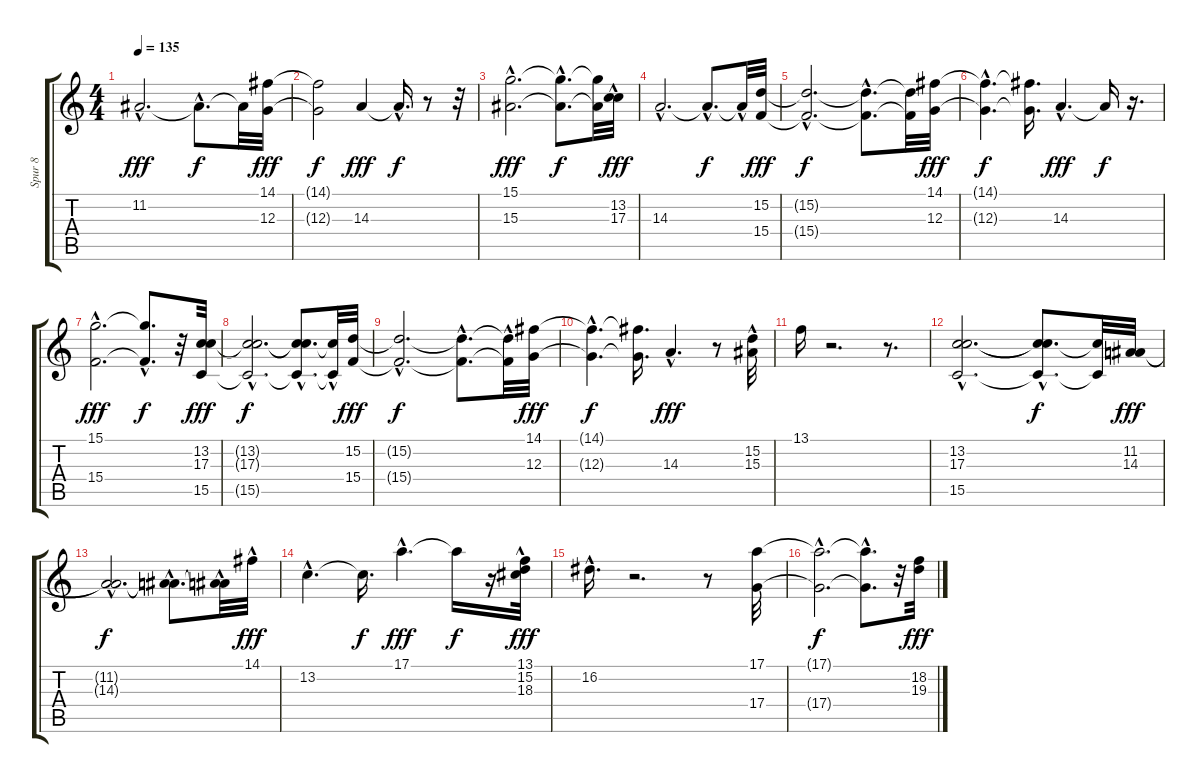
\track ("Spur 8" "Spur 8") {instrument rockorgan}
\staff {score tabs}
\tuning (E4 B3 G3 D3 A2 E2) {hide}
\ts (4 4)
\tempo 135
\clef g2
\ks c
11.2{hac}.2{d dy fff} 11.2{hac t}.8{d dy f} 11.2{t}.32 (14.1 12.3).32{dy fff} |
(14.1{t} 12.3{t}).2{dy f} 14.3.4{dy fff} 14.3{hac t}.16{d dy f} r.8 r.32 |
(15.1{hac} 15.3{hac}).2{d dy fff} (15.1{hac t} 15.3{hac t}).8{d dy f} (15.1{t} 15.3{t}).32 (13.2{hac} 17.3).32{dy fff} |
14.3{hac}.2{d} 14.3{hac t}.8{d dy f} 14.3{hac t}.32 (15.2 15.4).32{dy fff} |
(15.2{hac t} 15.4{hac t}).2{d dy f} (15.2{hac t} 15.4{hac t}).8{d} (15.2{t} 15.4{t}).32 (14.1 12.3).32{dy fff} |
(14.1{hac t} 12.3{hac t}).4{d dy f} (14.1{t} 12.3{t}).16{d} 14.3{hac}.4{d dy fff} 14.3{t}.16{dy f} r.16{d} |
(15.1{hac} 15.4{hac}).2{d dy fff} (15.1{t} 15.4{hac t}).8{d dy f} r.32 (13.2 17.3 15.5).32{dy fff} |
(13.2{hac t} 17.3{hac t} 15.5{hac t}).2{d dy f} (13.2{t} 17.3{hac t} 15.5{hac t}).8{d} (17.3{t} 15.5{hac t}).32 (15.2 15.4).32{dy fff} |
(15.2{hac t} 15.4{hac t}).2{d dy f} (15.2{hac t} 15.4{hac t}).8{d} (15.2{t} 15.4{hac t}).32 (14.1 12.3).32{dy fff} |
(14.1{hac t} 12.3{hac t}).4{d dy f} (14.1{t} 12.3{t}).16{d} 14.3{hac}.4{d dy fff} r.8 (15.2{hac} 15.3{hac}).32 |
13.1.16 r.2{d} r.8{d} |
(13.2{hac} 17.3{hac} 15.5{hac}).2{d} (13.2{t} 17.3{hac t} 15.5{hac t}).8{d dy f} (17.3{t} 15.5{t}).32 (11.2 14.3).32{dy fff} |
(11.2{hac t} 14.3{hac t}).2{d dy f} (11.2{hac t} 14.3{hac t}).8{d} (11.2{hac t} 14.3{t}).32 14.1{hac}.32{dy fff} |
13.2{hac}.4{d} 13.2{t}.16{d dy f} 17.1{hac}.4{d dy fff} 17.1{t}.16{dy f} r.16 (13.1 15.2 18.3{hac}).32{dy fff} |
16.2{hac}.16{d} r.2{d} r.8 (17.1 17.4).32 |
(17.1{hac t} 17.4{hac t}).2{d dy f} (17.1{hac t} 17.4{t}).8{d} r.32 (18.2 19.3).32{dy fff}
